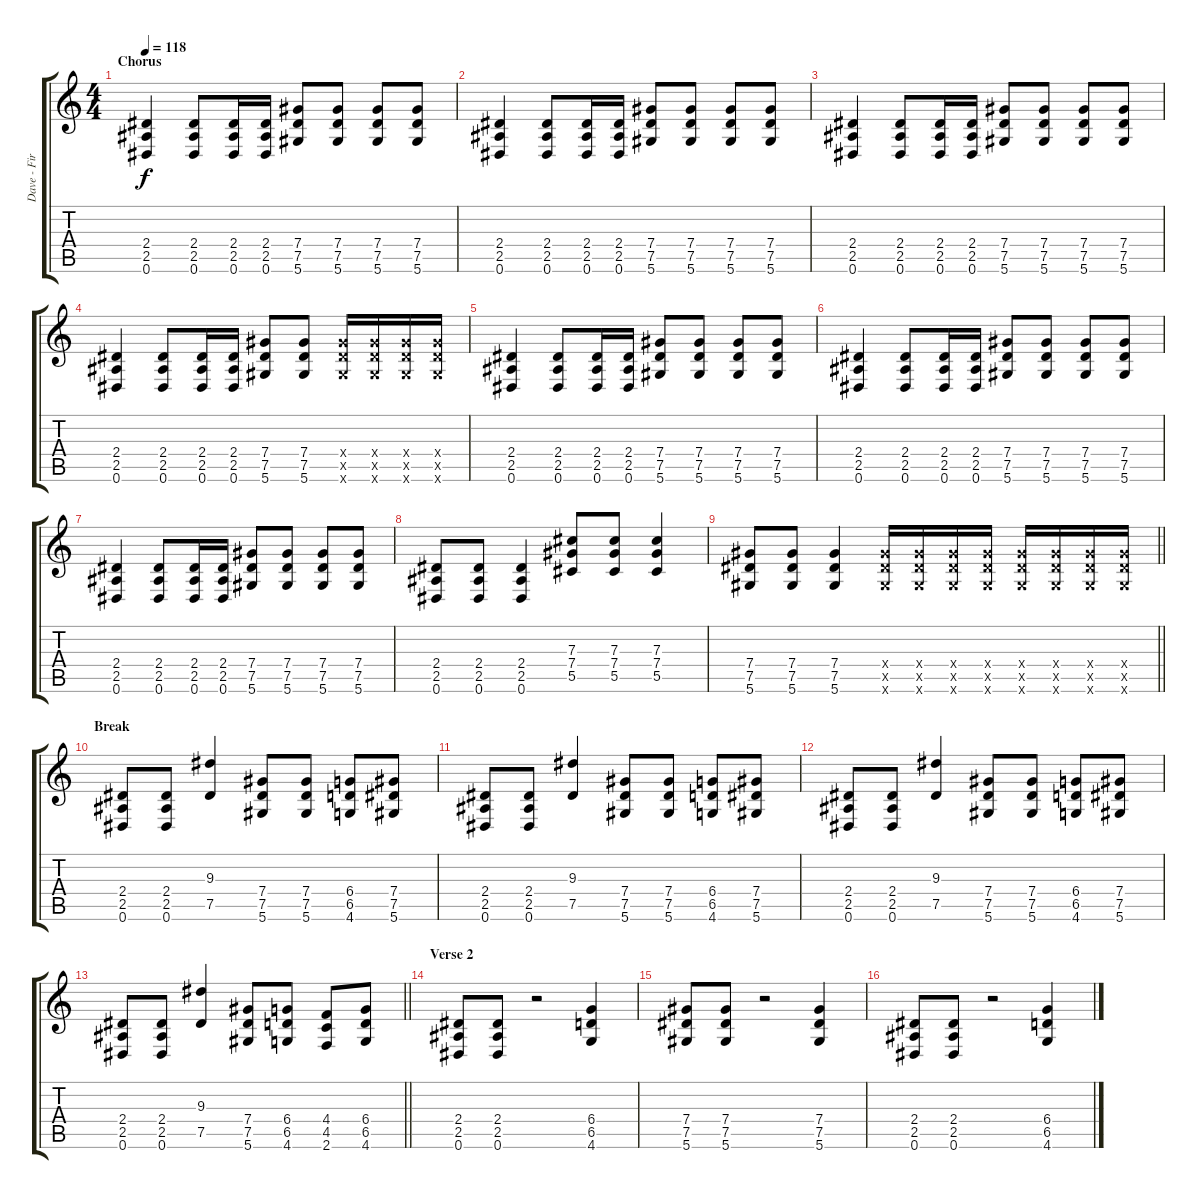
\track ("Dave - First Guitar" "Dave - Fir") {instrument distortionguitar}
\staff {score tabs}
\tuning (Eb4 Bb3 Gb3 Db3 Ab2 Eb2) {hide}
\ts (4 4)
\section ("" "Chorus")
\tempo 118
\clef g2
\ks c
(2.4 2.5 0.6).4{dy f} (2.4 2.5 0.6).8 (2.4 2.5 0.6).16 (2.4 2.5 0.6).16 (7.4 7.5 5.6).8 (7.4 7.5 5.6).8 (7.4 7.5 5.6).8 (7.4 7.5 5.6).8 |
(2.4 2.5 0.6).4 (2.4 2.5 0.6).8 (2.4 2.5 0.6).16 (2.4 2.5 0.6).16 (7.4 7.5 5.6).8 (7.4 7.5 5.6).8 (7.4 7.5 5.6).8 (7.4 7.5 5.6).8 |
(2.4 2.5 0.6).4 (2.4 2.5 0.6).8 (2.4 2.5 0.6).16 (2.4 2.5 0.6).16 (7.4 7.5 5.6).8 (7.4 7.5 5.6).8 (7.4 7.5 5.6).8 (7.4 7.5 5.6).8 |
(2.4 2.5 0.6).4 (2.4 2.5 0.6).8 (2.4 2.5 0.6).16 (2.4 2.5 0.6).16 (7.4 7.5 5.6).8 (7.4 7.5 5.6).8 (7.4{x} 7.5{x} 5.6{x}).16 (7.4{x} 7.5{x} 5.6{x}).16 (7.4{x} 7.5{x} 5.6{x}).16 (7.4{x} 7.5{x} 5.6{x}).16 |
(2.4 2.5 0.6).4 (2.4 2.5 0.6).8 (2.4 2.5 0.6).16 (2.4 2.5 0.6).16 (7.4 7.5 5.6).8 (7.4 7.5 5.6).8 (7.4 7.5 5.6).8 (7.4 7.5 5.6).8 |
(2.4 2.5 0.6).4 (2.4 2.5 0.6).8 (2.4 2.5 0.6).16 (2.4 2.5 0.6).16 (7.4 7.5 5.6).8 (7.4 7.5 5.6).8 (7.4 7.5 5.6).8 (7.4 7.5 5.6).8 |
(2.4 2.5 0.6).4 (2.4 2.5 0.6).8 (2.4 2.5 0.6).16 (2.4 2.5 0.6).16 (7.4 7.5 5.6).8 (7.4 7.5 5.6).8 (7.4 7.5 5.6).8 (7.4 7.5 5.6).8 |
(2.4 2.5 0.6).8 (2.4 2.5 0.6).8 (2.4 2.5 0.6).4 (7.3 7.4 5.5).8 (7.3 7.4 5.5).8 (7.3 7.4 5.5).4 |
\barLineRight lightlight
(7.4 7.5 5.6).8 (7.4 7.5 5.6).8 (7.4 7.5 5.6).4 (7.4{x} 7.5{x} 5.6{x}).16 (7.4{x} 7.5{x} 5.6{x}).16 (7.4{x} 7.5{x} 5.6{x}).16 (7.4{x} 7.5{x} 5.6{x}).16 (7.4{x} 7.5{x} 5.6{x}).16 (7.4{x} 7.5{x} 5.6{x}).16 (7.4{x} 7.5{x} 5.6{x}).16 (7.4{x} 7.5{x} 5.6{x}).16 |
\section ("" "Break")
(2.4 2.5 0.6).8 (2.4 2.5 0.6).8 (9.3 7.5).4 (7.4 7.5 5.6).8 (7.4 7.5 5.6).8 (6.4 6.5 4.6).8 (7.4 7.5 5.6).8 |
(2.4 2.5 0.6).8 (2.4 2.5 0.6).8 (9.3 7.5).4 (7.4 7.5 5.6).8 (7.4 7.5 5.6).8 (6.4 6.5 4.6).8 (7.4 7.5 5.6).8 |
(2.4 2.5 0.6).8 (2.4 2.5 0.6).8 (9.3 7.5).4 (7.4 7.5 5.6).8 (7.4 7.5 5.6).8 (6.4 6.5 4.6).8 (7.4 7.5 5.6).8 |
\barLineRight lightlight
(2.4 2.5 0.6).8 (2.4 2.5 0.6).8 (9.3 7.5).4 (7.4 7.5 5.6).8 (6.4 6.5 4.6).8 (4.4 4.5 2.6).8 (6.4 6.5 4.6).8 |
\section ("" "Verse 2")
(2.4 2.5 0.6).8 (2.4 2.5 0.6).8 r.2 (6.4 6.5 4.6).4 |
(7.4 7.5 5.6).8 (7.4 7.5 5.6).8 r.2 (7.4 7.5 5.6).4 |
(2.4 2.5 0.6).8 (2.4 2.5 0.6).8 r.2 (6.4 6.5 4.6).4
